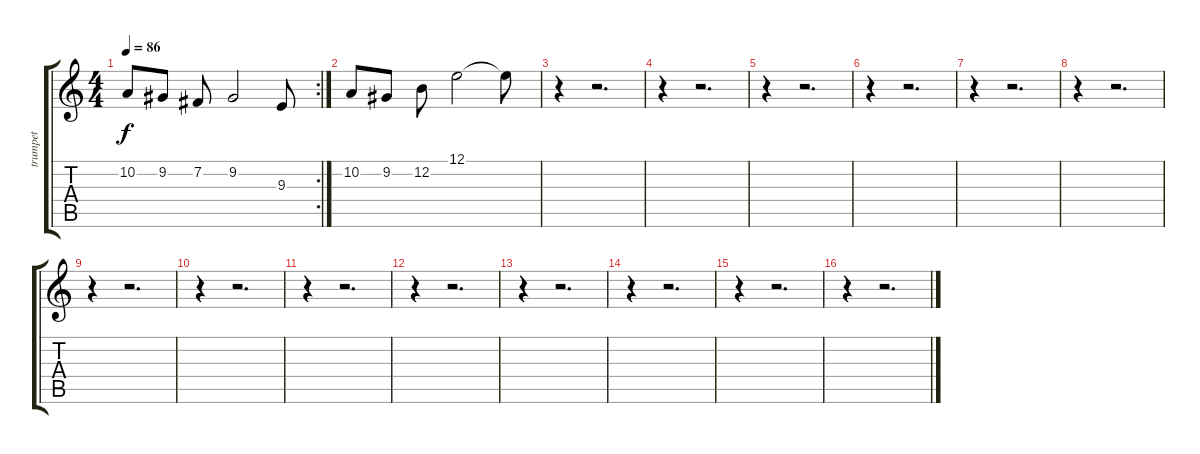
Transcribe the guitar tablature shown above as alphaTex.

\track ("trumpet" "trumpet") {instrument trumpet}
\staff {score tabs}
\tuning (E4 B3 G3 D3 A2 E2) {hide}
\rc 2
\ts (4 4)
\tempo 86
\clef g2
\ks c
10.2.8{dy f} 9.2.8 7.2.8 9.2.2 9.3.8 |
10.2.8 9.2.8 12.2.8 12.1.2 12.1{t}.8 |
r.4 r.2{d} |
r.4 r.2{d} |
r.4 r.2{d} |
r.4 r.2{d} |
r.4 r.2{d} |
r.4 r.2{d} |
r.4 r.2{d} |
r.4 r.2{d} |
r.4 r.2{d} |
r.4 r.2{d} |
r.4 r.2{d} |
r.4 r.2{d} |
r.4 r.2{d} |
r.4 r.2{d}
